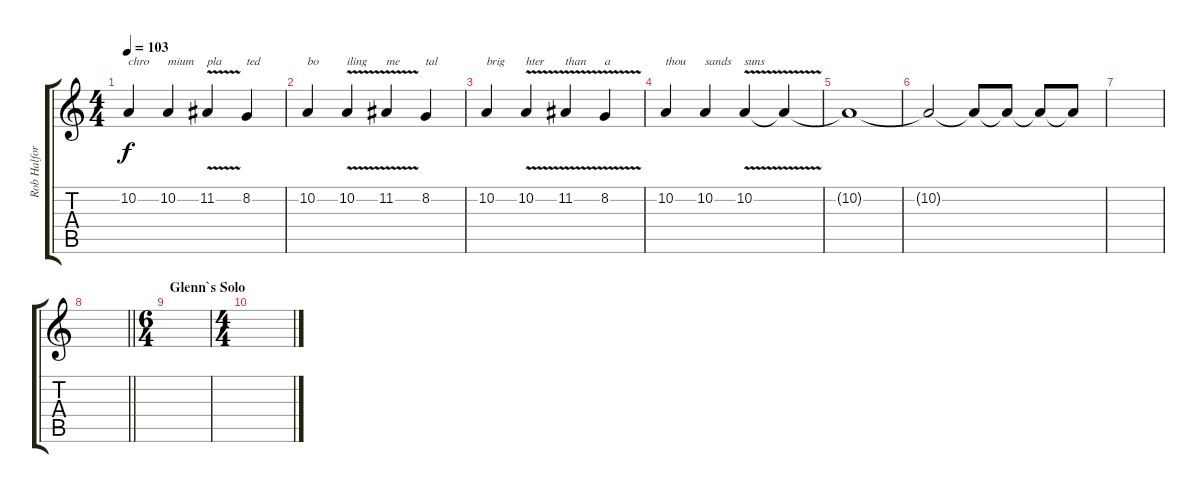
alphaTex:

\track ("Rob Halford" "Rob Halfor") {instrument violin}
\staff {score tabs}
\tuning (E4 B3 G3 D3 A2 E2) {hide}
\ts (4 4)
\tempo 103
\clef g2
\ks c
10.2.4{txt "chro" dy f} 10.2.4{txt "mium"} 11.2{v}.4{txt "pla"} 8.2.4{txt "ted"} |
10.2.4{txt "bo"} 10.2{v}.4{txt "iling"} 11.2{v}.4{txt "me"} 8.2.4{txt "tal"} |
10.2.4{txt "brig"} 10.2{v}.4{txt "hter"} 11.2{v}.4{txt "than"} 8.2{v}.4{txt "a"} |
10.2.4{txt "thou"} 10.2.4{txt "sands"} 10.2{v}.4{txt "suns"} 10.2{t}.4 |
10.2{t}.1 |
10.2{t}.2 10.2{t}.8{volume 14} 10.2{t}.8{volume 12} 10.2{t}.8{volume 10} 10.2{t}.8{volume 8} |
|
\barLineRight lightlight
|
\ts (6 4)
\section ("" "Glenn`s Solo")
|
\ts (4 4)
